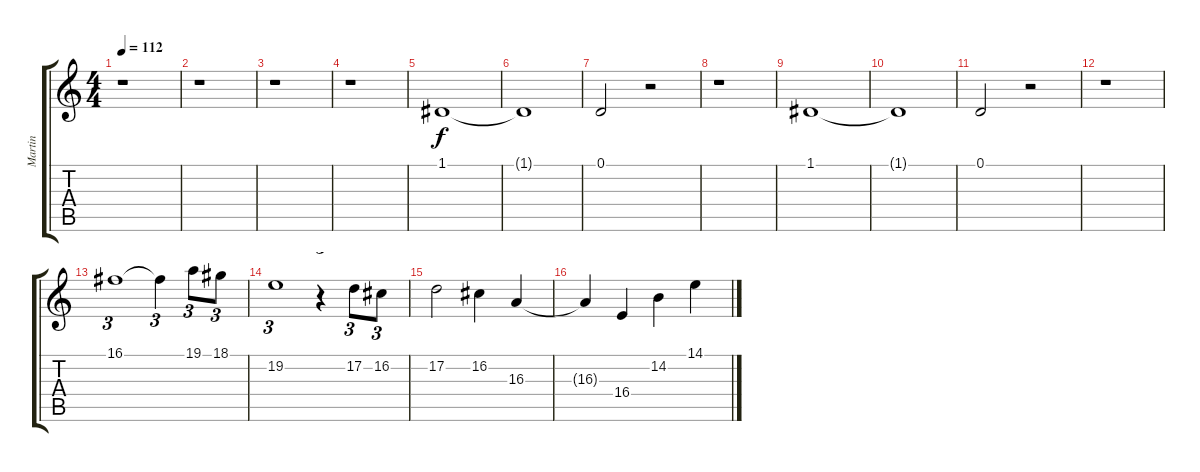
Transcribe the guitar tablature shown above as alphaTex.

\track ("Martin" "Martin") {instrument stringensemble1}
\staff {score tabs}
\tuning (D4 A3 F3 C3 G2 C2) {hide}
\ts (4 4)
\tempo 112
\clef g2
\ks c
r.1{dy f} |
r.1 |
r.1 |
r.1 |
1.1.1{instrument choiraahs} |
1.1{t}.1 |
0.1.2 r.2 |
r.1 |
1.1.1 |
1.1{t}.1 |
0.1.2 r.2 |
r.1 |
16.1.1{tu (3 2) instrument brightacousticpiano} 16.1{t}.4{tu (3 2)} 19.1.8{tu (3 2)} 18.1.8{tu (3 2)} |
19.2.1{tu (3 2)} r.4{tu (3 2)} 17.2.8{tu (3 2)} 16.2.8{tu (3 2)} |
17.2.2 16.2.4 16.3.4 |
16.3{t}.4 16.4.4 14.2.4 14.1.4
